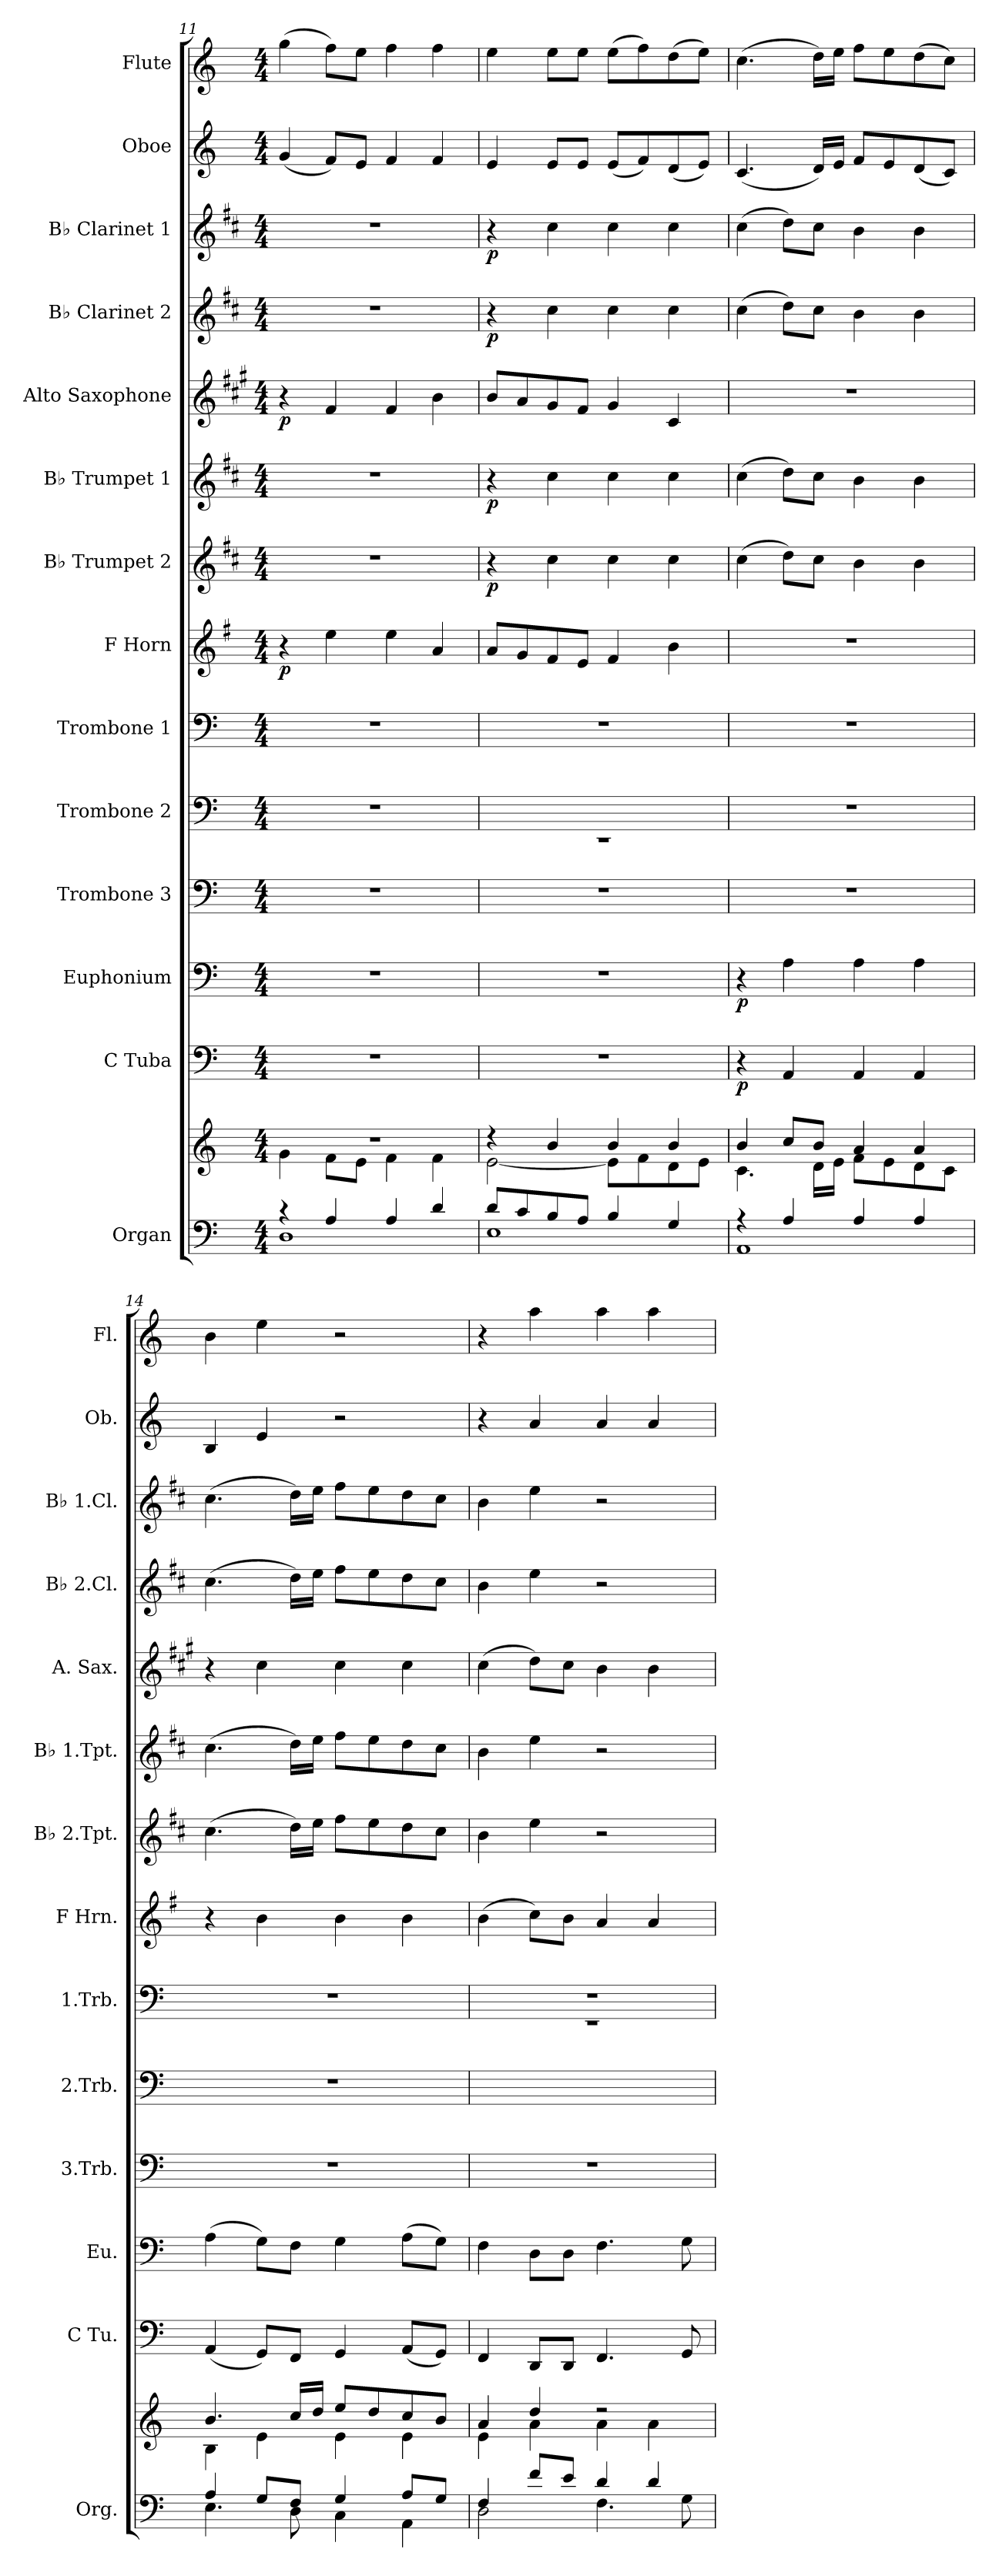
**kern	**kern	**kern	**dynam	**kern	**dynam	**kern	**kern	**kern	**kern	**dynam	**kern	**dynam	**kern	**dynam	**kern	**dynam	**kern	**dynam	**kern	**dynam	**kern	**kern
*part14	*part14	*part13	*part13	*part12	*part12	*part11	*part10	*part9	*part8	*part8	*part7	*part7	*part6	*part6	*part5	*part5	*part4	*part4	*part3	*part3	*part2	*part1
*staff15	*staff14	*staff13	*staff13	*staff12	*staff12	*staff11	*staff10	*staff9	*staff8	*staff8	*staff7	*staff7	*staff6	*staff6	*staff5	*staff5	*staff4	*staff4	*staff3	*staff3	*staff2	*staff1
*I"Organ	*	*I"C Tuba	*	*I"Euphonium	*	*I"Trombone 3	*I"Trombone 2	*I"Trombone 1	*I"F Horn	*	*I"B♭ Trumpet 2	*	*I"B♭ Trumpet 1	*	*I"Alto Saxophone	*	*I"B♭ Clarinet 2	*	*I"B♭ Clarinet 1	*	*I"Oboe	*I"Flute
*I'Org.	*	*I'C Tu.	*	*I'Eu.	*	*I'3.Trb.	*I'2.Trb.	*I'1.Trb.	*I'F Hrn.	*	*I'B♭ 2.Tpt.	*	*I'B♭ 1.Tpt.	*	*I'A. Sax.	*	*I'B♭ 2.Cl.	*	*I'B♭ 1.Cl.	*	*I'Ob.	*I'Fl.
*clefF4	*clefG2	*clefF4	*	*clefF4	*	*clefF4	*clefF4	*clefF4	*clefG2	*	*clefG2	*	*clefG2	*	*clefG2	*	*clefG2	*	*clefG2	*	*clefG2	*clefG2
*	*	*	*	*	*	*	*	*	*ITrd4c7	*	*ITrd1c2	*	*ITrd1c2	*	*ITrd5c9	*	*ITrd1c2	*	*ITrd1c2	*	*	*
*k[]	*k[]	*k[]	*	*k[]	*	*k[]	*k[]	*k[]	*k[]	*	*k[]	*	*k[]	*	*k[]	*	*k[]	*	*k[]	*	*k[]	*k[]
*C:	*C:	*C:	*	*C:	*	*C:	*C:	*C:	*C:	*	*C:	*	*C:	*	*C:	*	*C:	*	*C:	*	*C:	*C:
*M4/4	*M4/4	*M4/4	*	*M4/4	*	*M4/4	*M4/4	*M4/4	*M4/4	*	*M4/4	*	*M4/4	*	*M4/4	*	*M4/4	*	*M4/4	*	*M4/4	*M4/4
=11	=11	=11	=11	=11	=11	=11	=11	=11	=11	=11	=11	=11	=11	=11	=11	=11	=11	=11	=11	=11	=11	=11
*^	*^	*	*	*	*	*	*	*	*	*	*	*	*	*	*	*	*	*	*	*	*	*
!	!	!	!	!	!	!	!	!	!	!	!	!LO:DY:b	!	!	!	!	!	!LO:DY:b	!	!	!	!	!	!
4r	1D	1r	4g\	1r	.	1r	.	1r	1r	1r	4r	p	1r	.	1r	.	4r	p	1r	.	1r	.	(4g/	(4gg\
4A/	.	.	8f\L	.	.	.	.	.	.	.	4a\	.	.	.	.	.	4A/	.	.	.	.	.	8f/L)	8ff\L)
.	.	.	8e\J	.	.	.	.	.	.	.	.	.	.	.	.	.	.	.	.	.	.	.	8e/J	8ee\J
4A/	.	.	4f\	.	.	.	.	.	.	.	4a\	.	.	.	.	.	4A/	.	.	.	.	.	4f/	4ff\
4d/	.	.	4f\	.	.	.	.	.	.	.	4d/	.	.	.	.	.	4d\	.	.	.	.	.	4f/	4ff\
!!LO:PB:g=z
=12	=12	=12	=12	=12	=12	=12	=12	=12	=12	=12	=12	=12	=12	=12	=12	=12	=12	=12	=12	=12	=12	=12	=12	=12
!	!	!	!	!	!	!	!	!	!	!	!	!	!	!LO:DY:b	!	!LO:DY:b	!	!	!	!LO:DY:b	!	!LO:DY:b	!	!
8d/L	1E	4r	[2e\	1r	.	1r	.	1r	1rEE	1r	8d/L	.	4r	p	4r	p	8d/L	.	4r	p	4r	p	4e/	4ee\
8c/	.	.	.	.	.	.	.	.	.	.	8c/	.	.	.	.	.	8c/	.	.	.	.	.	.	.
8B/	.	4b/	.	.	.	.	.	.	.	.	8B/	.	4b\	.	4b\	.	8B/	.	4b\	.	4b\	.	8e/L	8ee\L
8A/J	.	.	.	.	.	.	.	.	.	.	8A/J	.	.	.	.	.	8A/J	.	.	.	.	.	8e/J	8ee\J
4B/	.	4b/	8e\L]	.	.	.	.	.	.	.	4B/	.	4b\	.	4b\	.	4B/	.	4b\	.	4b\	.	(8e/L	(8ee\L
.	.	.	8f\	.	.	.	.	.	.	.	.	.	.	.	.	.	.	.	.	.	.	.	8f/)	8ff\)
4G/	.	4b/	8d\	.	.	.	.	.	.	.	4e\	.	4b\	.	4b\	.	4E/	.	4b\	.	4b\	.	(8d/	(8dd\
.	.	.	8e\J	.	.	.	.	.	.	.	.	.	.	.	.	.	.	.	.	.	.	.	8e/J)	8ee\J)
=13	=13	=13	=13	=13	=13	=13	=13	=13	=13	=13	=13	=13	=13	=13	=13	=13	=13	=13	=13	=13	=13	=13	=13	=13
!	!	!	!	!	!LO:DY:b	!	!LO:DY:b	!	!	!	!	!	!	!	!	!	!	!	!	!	!	!	!	!
4r	1AA	4b/	4.c\	4r	p	4r	p	1r	1r	1r	1r	.	(4b\	.	(4b\	.	1r	.	(4b\	.	(4b\	.	(4.c/	(4.cc\
4A/	.	8cc/L	.	4AA/	.	4A\	.	.	.	.	.	.	8cc\L)	.	8cc\L)	.	.	.	8cc\L)	.	8cc\L)	.	.	.
.	.	8b/J	16d\LL	.	.	.	.	.	.	.	.	.	8b\J	.	8b\J	.	.	.	8b\J	.	8b\J	.	16d/LL)	16dd\LL)
.	.	.	16e\JJ	.	.	.	.	.	.	.	.	.	.	.	.	.	.	.	.	.	.	.	16e/JJ	16ee\JJ
4A/	.	4a/	8f\L	4AA/	.	4A\	.	.	.	.	.	.	4a\	.	4a\	.	.	.	4a\	.	4a\	.	8f/L	8ff\L
.	.	.	8e\	.	.	.	.	.	.	.	.	.	.	.	.	.	.	.	.	.	.	.	8e/	8ee\
4A/	.	4a/	8d\	4AA/	.	4A\	.	.	.	.	.	.	4a\	.	4a\	.	.	.	4a\	.	4a\	.	(8d/	(8dd\
.	.	.	8c\J	.	.	.	.	.	.	.	.	.	.	.	.	.	.	.	.	.	.	.	8c/J)	8cc\J)
=14	=14	=14	=14	=14	=14	=14	=14	=14	=14	=14	=14	=14	=14	=14	=14	=14	=14	=14	=14	=14	=14	=14	=14	=14
4A/	4.E\	4.b/	4B\	(4AA/	.	(4A\	.	1r	1r	1r	4r	.	(4.b\	.	(4.b\	.	4r	.	(4.b\	.	(4.b\	.	4B/	4b\
8G/L	.	.	4e\	8GG/L)	.	8G\L)	.	.	.	.	4e\	.	.	.	.	.	4e\	.	.	.	.	.	4e/	4ee\
8F/J	8D\	16cc/LL	.	8FF/J	.	8F\J	.	.	.	.	.	.	16cc\LL)	.	16cc\LL)	.	.	.	16cc\LL)	.	16cc\LL)	.	.	.
.	.	16dd/JJ	.	.	.	.	.	.	.	.	.	.	16dd\JJ	.	16dd\JJ	.	.	.	16dd\JJ	.	16dd\JJ	.	.	.
4G/	4C\	8ee/L	4e\	4GG/	.	4G\	.	.	.	.	4e\	.	8ee\L	.	8ee\L	.	4e\	.	8ee\L	.	8ee\L	.	2r	2r
.	.	8dd/	.	.	.	.	.	.	.	.	.	.	8dd\	.	8dd\	.	.	.	8dd\	.	8dd\	.	.	.
8A/L	4AA\	8cc/	4e\	(8AA/L	.	(8A\L	.	.	.	.	4e\	.	8cc\	.	8cc\	.	4e\	.	8cc\	.	8cc\	.	.	.
8G/J	.	8b/J	.	8GG/J)	.	8G\J)	.	.	.	.	.	.	8b\J	.	8b\J	.	.	.	8b\J	.	8b\J	.	.	.
=15	=15	=15	=15	=15	=15	=15	=15	=15	=15	=15	=15	=15	=15	=15	=15	=15	=15	=15	=15	=15	=15	=15	=15	=15
4F/	2D\	4a/	4e\	4FF/	.	4F\	.	1r	1rff	1r	(4e\	.	4a\	.	4a\	.	(4e\	.	4a\	.	4a\	.	4r	4r
8f/L	.	4dd/	4a\	8DD/L	.	8D\L	.	.	.	.	8f\L)	.	4dd\	.	4dd\	.	8f\L)	.	4dd\	.	4dd\	.	4a/	4aa\
8e/J	.	.	.	8DD/J	.	8D\J	.	.	.	.	8e\J	.	.	.	.	.	8e\J	.	.	.	.	.	.	.
4d/	4.F\	2r	4a\	4.FF/	.	4.F\	.	.	.	.	4d/	.	2r	.	2r	.	4d\	.	2r	.	2r	.	4a/	4aa\
4d/	.	.	4a\	.	.	.	.	.	.	.	4d/	.	.	.	.	.	4d\	.	.	.	.	.	4a/	4aa\
.	8G\	.	.	8GG/	.	8G\	.	.	.	.	.	.	.	.	.	.	.	.	.	.	.	.	.	.
*v	*v	*	*	*	*	*	*	*	*	*	*	*	*	*	*	*	*	*	*	*	*	*	*	*
*	*v	*v	*	*	*	*	*	*	*	*	*	*	*	*	*	*	*	*	*	*	*	*	*
=	=	=	=	=	=	=	=	=	=	=	=	=	=	=	=	=	=	=	=	=	=	=
*-	*-	*-	*-	*-	*-	*-	*-	*-	*-	*-	*-	*-	*-	*-	*-	*-	*-	*-	*-	*-	*-	*-
